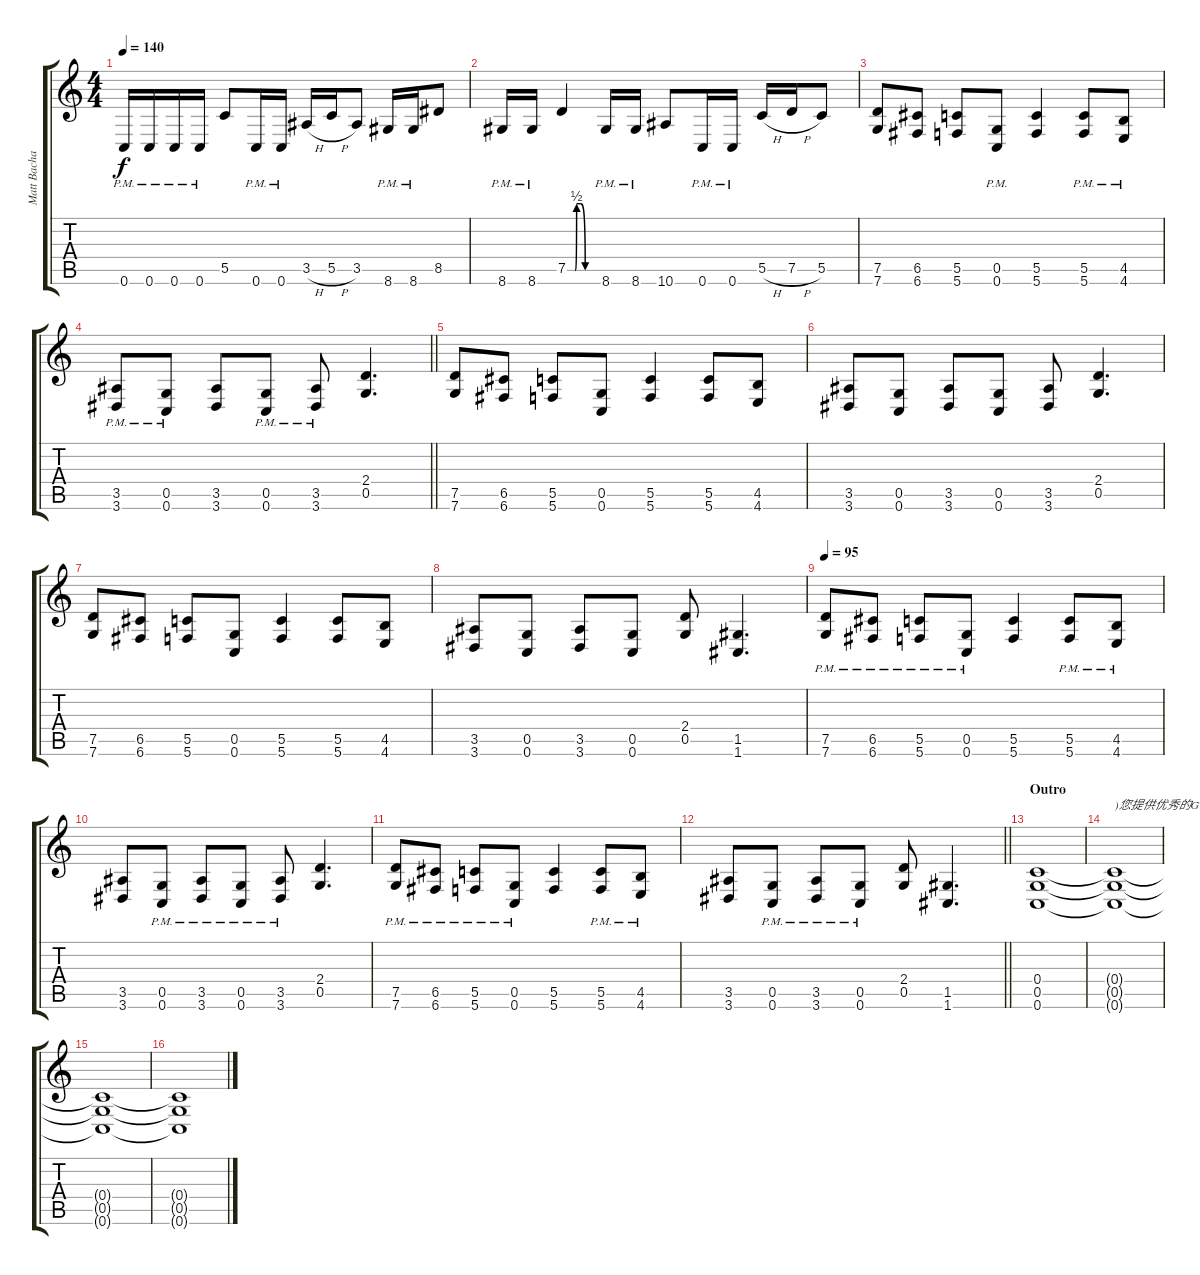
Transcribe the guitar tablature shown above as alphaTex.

\track ("Matt Bachand" "Matt Bacha") {instrument distortionguitar}
\staff {score tabs}
\tuning (D4 A3 F3 C3 G2 C2) {hide}
\ts (4 4)
\tempo 140
\clef g2
\ks c
0.6{pm}.16{dy f} 0.6{pm}.16 0.6{pm}.16 0.6{pm}.16 5.5.8 0.6{pm}.16 0.6{pm}.16 3.5{h}.16 5.5{h}.16 3.5.8 8.6{pm}.16 8.6{pm}.16 8.5.8 |
8.6{pm}.16 8.6{pm}.16 7.5{be (custom 0 0 7 0 15 0 18 2 26 2 35 0 60 0)}.4 8.6{pm}.16 8.6{pm}.16 10.6.8 0.6{pm}.16 0.6{pm}.16 5.5{h}.16 7.5{h}.16 5.5.8 |
(7.5 7.6).8 (6.5 6.6).8 (5.5 5.6).8 (0.5{pm} 0.6{pm}).8 (5.5 5.6).4 (5.5{pm} 5.6{pm}).8 (4.5{pm} 4.6{pm}).8 |
\barLineRight lightlight
(3.5{pm} 3.6{pm}).8 (0.5{pm} 0.6{pm}).8 (3.5 3.6).8 (0.5{pm} 0.6{pm}).8 (3.5{pm} 3.6{pm}).8 (2.4 0.5).4{d} |
(7.5 7.6).8 (6.5 6.6).8 (5.5 5.6).8 (0.5 0.6).8 (5.5 5.6).4 (5.5 5.6).8 (4.5 4.6).8 |
(3.5 3.6).8 (0.5 0.6).8 (3.5 3.6).8 (0.5 0.6).8 (3.5 3.6).8 (2.4 0.5).4{d} |
(7.5 7.6).8 (6.5 6.6).8 (5.5 5.6).8 (0.5 0.6).8 (5.5 5.6).4 (5.5 5.6).8 (4.5 4.6).8 |
(3.5 3.6).8 (0.5 0.6).8 (3.5 3.6).8 (0.5 0.6).8 (2.4 0.5).8 (1.5 1.6).4{d} |
\tempo 95
(7.5{pm} 7.6{pm}).8 (6.5{pm} 6.6{pm}).8 (5.5{pm} 5.6{pm}).8 (0.5{pm} 0.6{pm}).8 (5.5 5.6).4 (5.5{pm} 5.6{pm}).8 (4.5{pm} 4.6{pm}).8 |
(3.5 3.6).8 (0.5{pm} 0.6{pm}).8 (3.5{pm} 3.6{pm}).8 (0.5{pm} 0.6{pm}).8 (3.5{pm} 3.6{pm}).8 (2.4 0.5).4{d} |
(7.5{pm} 7.6{pm}).8 (6.5{pm} 6.6{pm}).8 (5.5{pm} 5.6{pm}).8 (0.5{pm} 0.6{pm}).8 (5.5 5.6).4 (5.5{pm} 5.6{pm}).8 (4.5{pm} 4.6{pm}).8 |
\barLineRight lightlight
(3.5 3.6).8 (0.5{pm} 0.6{pm}).8 (3.5{pm} 3.6{pm}).8 (0.5{pm} 0.6{pm}).8 (2.4 0.5).8 (1.5 1.6).4{d} |
\section ("" "Outro")
(0.4 0.5 0.6).1 |
(0.4{t} 0.5{t} 0.6{t}).1{txt ")您提供优秀的GTP"} |
(0.4{t} 0.5{t} 0.6{t}).1 |
(0.4{t} 0.5{t} 0.6{t}).1
